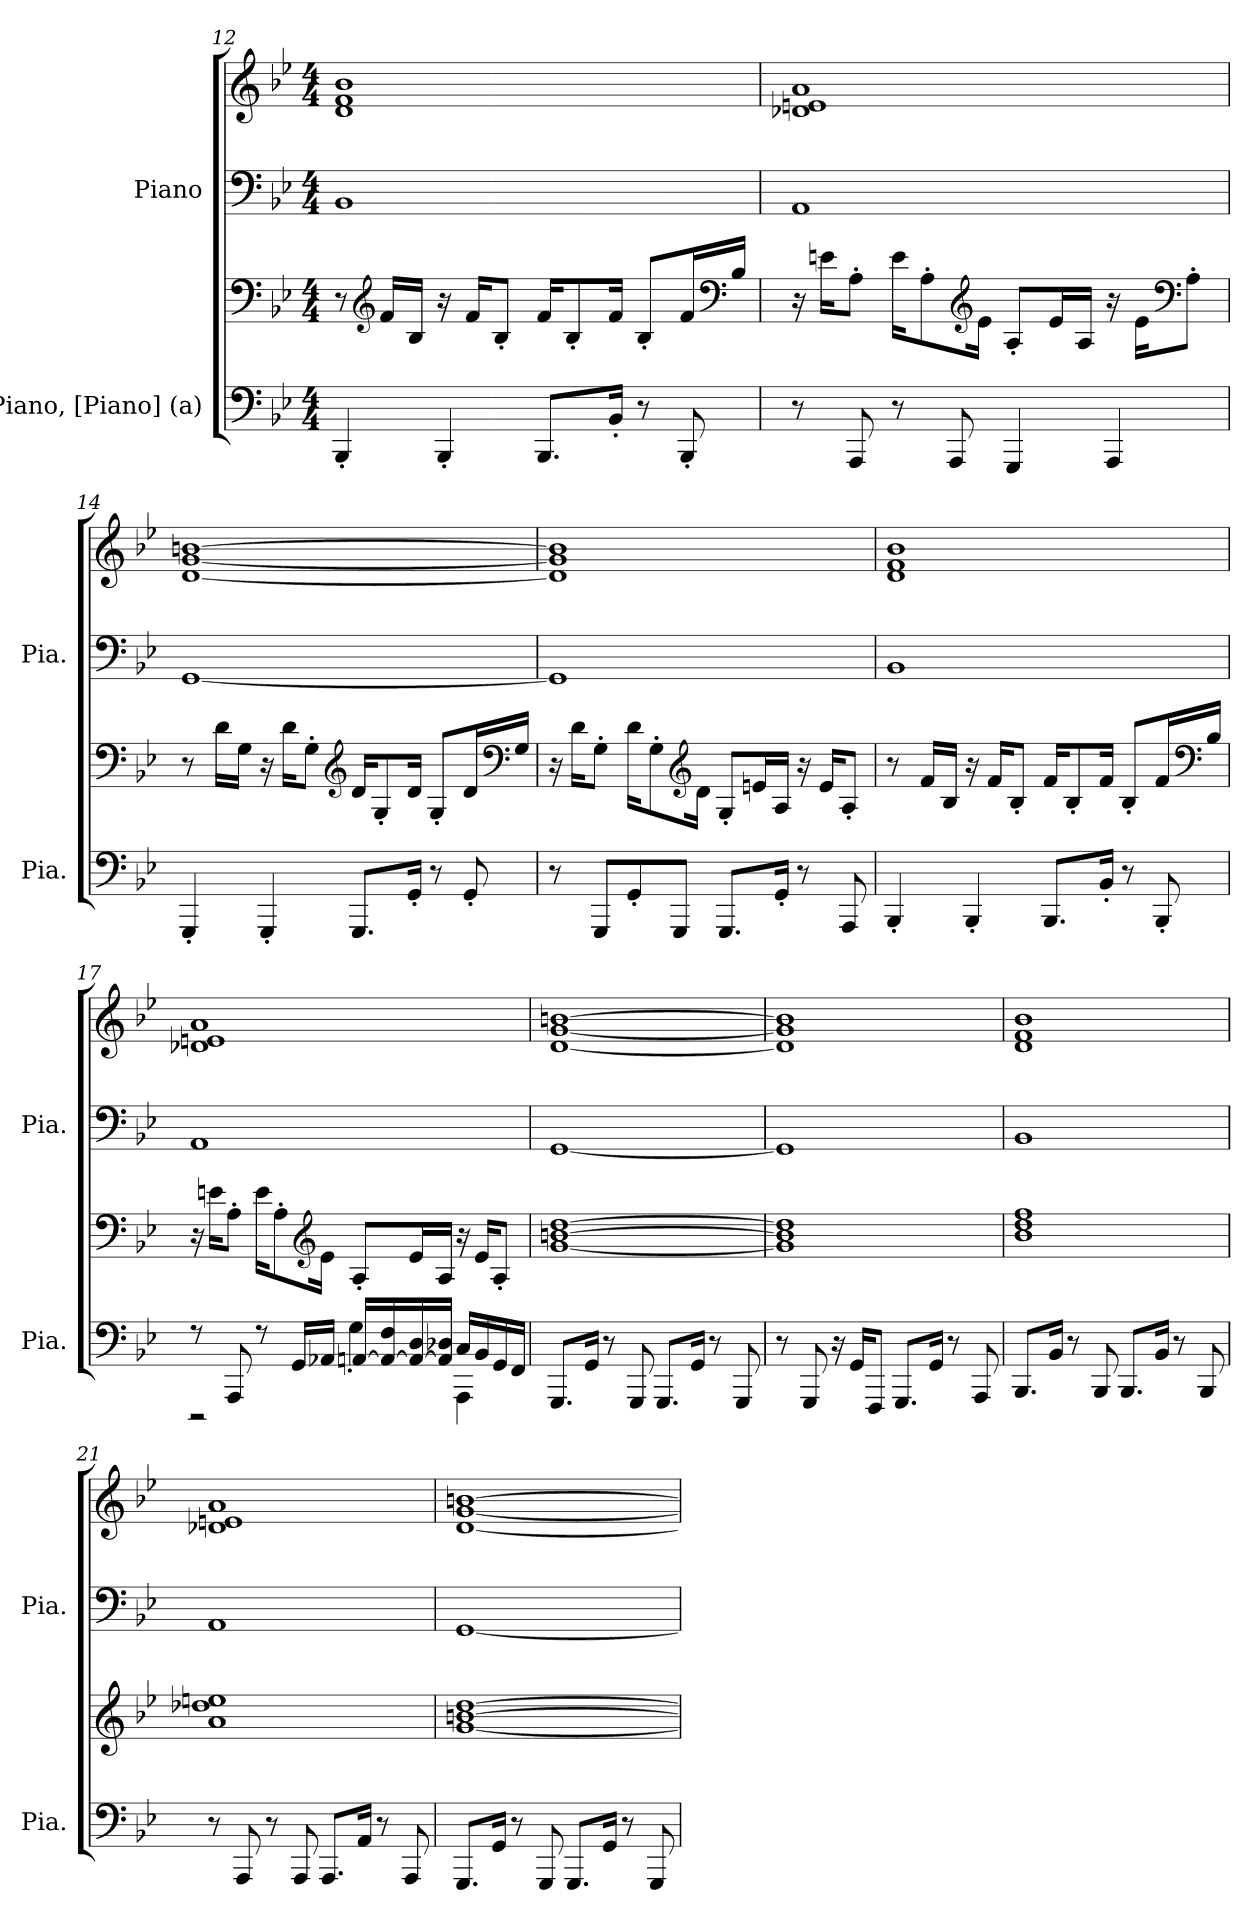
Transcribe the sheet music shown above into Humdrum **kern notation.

**kern	**kern	**kern	**kern
*part2	*part2	*part1	*part1
*staff4	*staff3	*staff2	*staff1
*I"Piano, [Piano] (a)	*	*I"Piano	*
*I'Pia.	*	*I'Pia.	*
*clefF4	*clefF4	*clefF4	*clefG2
*k[b-e-]	*k[b-e-]	*k[b-e-]	*k[b-e-]
*M4/4	*M4/4	*M4/4	*M4/4
=12	=12	=12	=12
4BBB-'/	8r	1BB-	1d 1f 1b-
*	*clefG2	*	*
.	16f/LL	.	.
.	16B-/JJ	.	.
4BBB-'/	16r	.	.
.	16f/KL	.	.
.	8B-'/J	.	.
8.BBB-/L	16f/KL	.	.
.	8B-'/	.	.
16BB-'/Jk	16f/Jk	.	.
8r	8B-'/L	.	.
8BBB-'/	16f/L	.	.
*	*clefF4	*	*
.	16B-/JJ	.	.
!!LO:PB:g=z
=13	=13	=13	=13
8r	16r	1AA	1d-X 1en 1a
.	16en\KL	.	.
8AAA/	8A'\J	.	.
8r	16e\KL	.	.
.	8A'\	.	.
8AAA/	.	.	.
*	*clefG2	*	*
.	16e\Jk	.	.
4GGG/	8A'/L	.	.
.	16e/L	.	.
.	16A/JJ	.	.
4AAA/	16r	.	.
.	16e\KL	.	.
*	*clefF4	*	*
.	8A'\J	.	.
=14	=14	=14	=14
4GGG'/	8r	[1GG	[1d [1g [1bn
.	16d\LL	.	.
.	16G\JJ	.	.
4GGG'/	16r	.	.
.	16d\KL	.	.
.	8G'\J	.	.
*	*clefG2	*	*
8.GGG/L	16d/KL	.	.
.	8G'/	.	.
16GG'/Jk	16d/Jk	.	.
8r	8G'/L	.	.
8GG'/	16d/L	.	.
*	*clefF4	*	*
.	16G/JJ	.	.
=15	=15	=15	=15
8r	16r	1GG]	1d] 1g] 1b]
.	16d\KL	.	.
8GGG/L	8G'\J	.	.
8GG'/	16d\KL	.	.
.	8G'\	.	.
8GGG/J	.	.	.
*	*clefG2	*	*
.	16d\Jk	.	.
8.GGG/L	8G'/L	.	.
.	16en/L	.	.
16GG'/Jk	16A/JJ	.	.
8r	16r	.	.
.	16e/KL	.	.
8AAA/	8A'/J	.	.
!!LO:LB:g=z
=16	=16	=16	=16
4BBB-'/	8r	1BB-	1d 1f 1b-
.	16f/LL	.	.
.	16B-/JJ	.	.
4BBB-'/	16r	.	.
.	16f/KL	.	.
.	8B-'/J	.	.
8.BBB-/L	16f/KL	.	.
.	8B-'/	.	.
16BB-'/Jk	16f/Jk	.	.
8r	8B-'/L	.	.
8BBB-'/	16f/L	.	.
*	*clefF4	*	*
.	16B-/JJ	.	.
=17	=17	=17	=17
*^	*	*	*
8r	2r	16r	1AA	1d-X 1en 1a
.	.	16en\KL	.	.
8AAA/	.	8A'\J	.	.
8r	.	16e\KL	.	.
.	.	8A'\	.	.
16GG/LL	.	.	.	.
*	*	*clefG2	*	*
16AA-X/JJ	.	16e\Jk	.	.
[16AAn/LL	4G'\	8A'/L	.	.
16AA/_ 16F/	.	.	.	.
16AA/_ 16D/	.	16e/L	.	.
16AA/] 16D-X/JJ	.	16A/JJ	.	.
16C/LL	4AAA\	16r	.	.
16BB-/	.	16e/KL	.	.
16GG/	.	8A'/J	.	.
16FF/JJ	.	.	.	.
*v	*v	*	*	*
=18	=18	=18	=18
8.GGG/L	[1g [1bn [1dd	[1GG	[1d [1g [1bn
16GG/Jk	.	.	.
8r	.	.	.
8GGG/	.	.	.
8.GGG/L	.	.	.
16GG/Jk	.	.	.
8r	.	.	.
8GGG/	.	.	.
!!LO:LB:g=z
=19	=19	=19	=19
8r	1g] 1b] 1dd]	1GG]	1d] 1g] 1b]
8GGG/	.	.	.
16r	.	.	.
16GG/KL	.	.	.
8FFF/J	.	.	.
8.GGG/L	.	.	.
16GG/Jk	.	.	.
8r	.	.	.
8AAA/	.	.	.
=20	=20	=20	=20
8.BBB-/L	1b- 1dd 1ff	1BB-	1d 1f 1b-
16BB-/Jk	.	.	.
8r	.	.	.
8BBB-/	.	.	.
8.BBB-/L	.	.	.
16BB-/Jk	.	.	.
8r	.	.	.
8BBB-/	.	.	.
=21	=21	=21	=21
8r	1a 1dd-X 1een	1AA	1d-X 1en 1a
8AAA/	.	.	.
8r	.	.	.
8AAA/	.	.	.
8.AAA/L	.	.	.
16AA/Jk	.	.	.
8r	.	.	.
8AAA/	.	.	.
=22	=22	=22	=22
8.GGG/L	[1g [1bn [1dd	[1GG	[1d [1g [1bn
16GG/Jk	.	.	.
8r	.	.	.
8GGG/	.	.	.
8.GGG/L	.	.	.
16GG/Jk	.	.	.
8r	.	.	.
8GGG/	.	.	.
=	=	=	=
*-	*-	*-	*-
